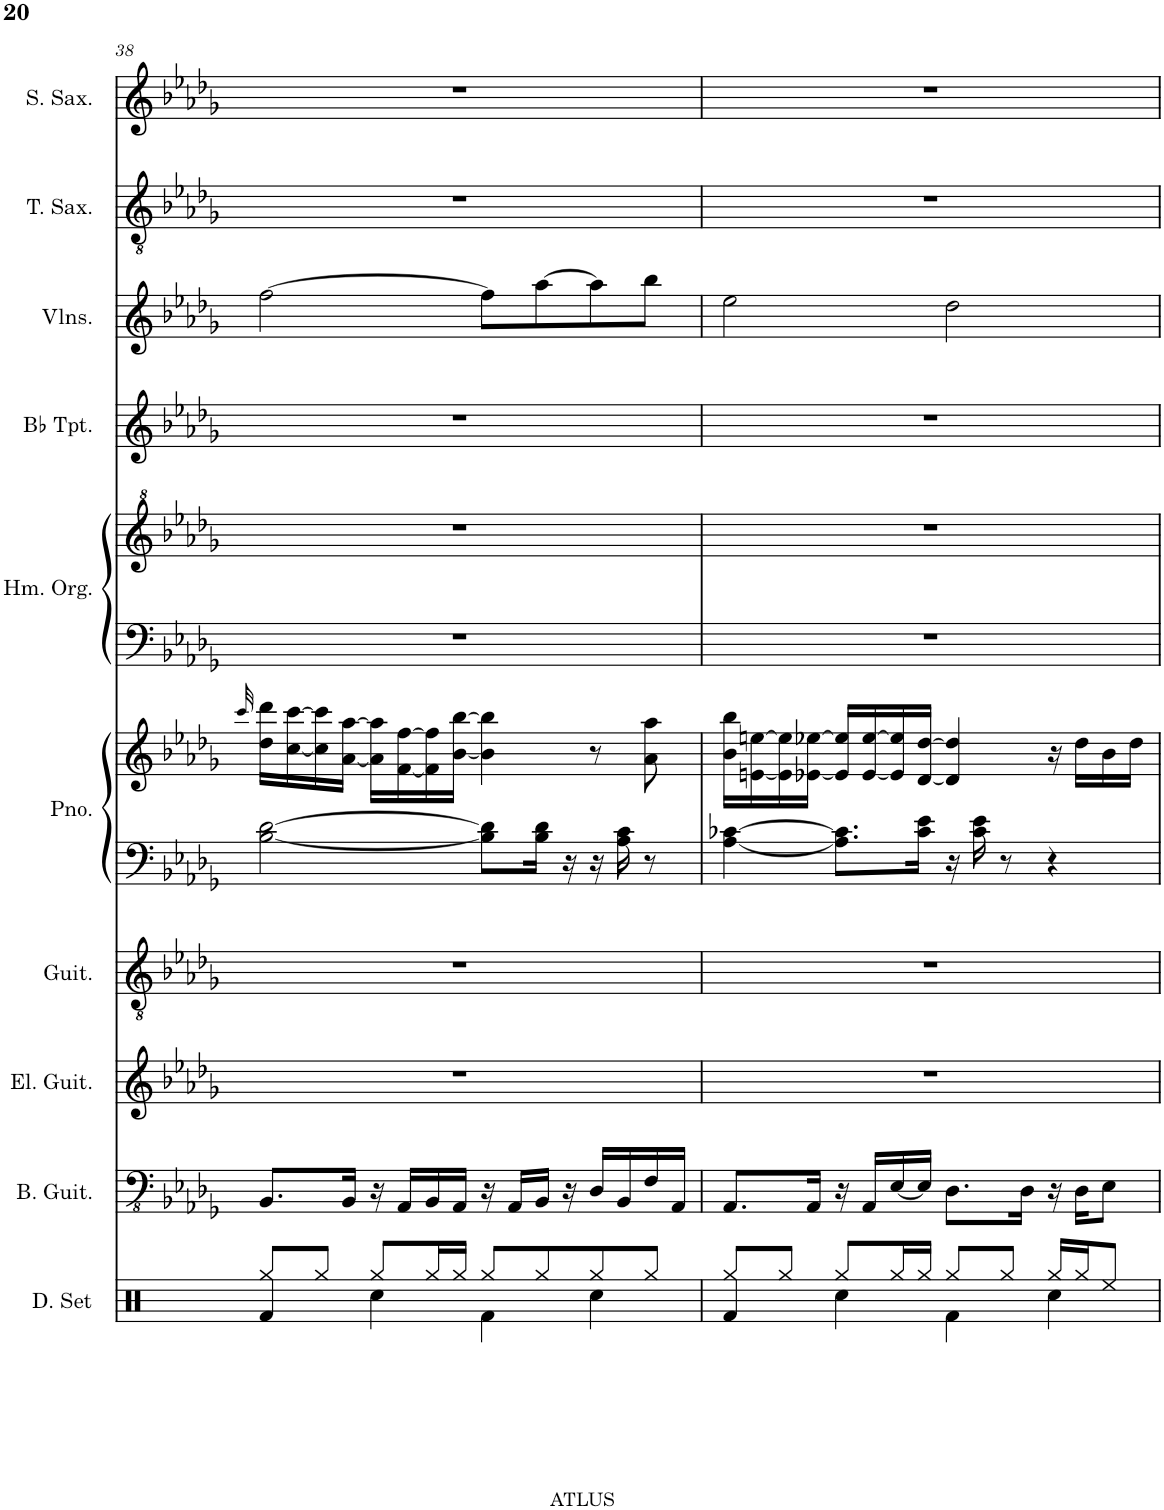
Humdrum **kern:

**kern	**kern	**kern	**kern	**kern	**kern	**kern	**kern	**kern	**kern	**kern	**kern
*part10	*part9	*part8	*part7	*part6	*part6	*part5	*part5	*part4	*part3	*part2	*part1
*staff12	*staff11	*staff10	*staff9	*staff8	*staff7	*staff6	*staff5	*staff4	*staff3	*staff2	*staff1
*I"Drumset	*I"Bass Guitar	*I"Electric Guitar	*I"Acoustic Guitar	*I"Piano	*	*I"Hammond Organ	*	*I"Bb Trumpet	*I"Violins	*I"Tenor Saxophone	*I"Soprano Saxophone
*I'D. Set	*I'B. Guit.	*I'El. Guit.	*I'Guit.	*I'Pno.	*	*I'Hm. Org.	*	*I'Bb Tpt.	*I'Vlns.	*I'T. Sax.	*I'S. Sax.
!!LO:PB:g=z
*clefX	*clefFv4	*clefG2	*clefGv2	*clefF4	*clefG2	*clefF4	*clefG^2	*clefG2	*clefG2	*clefGv2	*clefG2
*	*	*	*	*	*	*	*	*Trd1c2	*	*Trd8c14	*Trd1c2
*k[]	*k[b-e-a-d-g-]	*k[b-e-a-d-g-]	*k[b-e-a-d-g-]	*k[b-e-a-d-g-]	*k[b-e-a-d-g-]	*k[b-e-a-d-g-]	*k[b-e-a-d-g-]	*k[b-e-a-d-g-]	*k[b-e-a-d-g-]	*k[b-e-a-d-g-]	*k[b-e-a-d-g-]
*M4/4	*M4/4	*M4/4	*M4/4	*M4/4	*M4/4	*M4/4	*M4/4	*M4/4	*M4/4	*M4/4	*M4/4
=38	=38	=38	=38	=38	=38	=38	=38	=38	=38	=38	=38
.	.	.	.	.	32qccc/	.	.	.	.	.	.
*^	*	*	*	*	*	*	*	*	*	*	*
4Rf/	8Rgg/L	8.BBB-/L	1r	1r	[2B-\ [2d-\	16dd-\ 16ddd-\LL	1r	1r	1r	[2ff\	1r	1r
.	.	.	.	.	.	[16cc\ [16ccc\	.	.	.	.	.	.
.	8Rgg/J	.	.	.	.	16cc\] 16ccc\]	.	.	.	.	.	.
.	.	16BBB-/Jk	.	.	.	[16a-\ [16aa-\JJ	.	.	.	.	.	.
8Rgg/L	4Rcc\	16r	.	.	.	16a-\] 16aa-\]LL	.	.	.	.	.	.
.	.	16AAA-/LL	.	.	.	[16f\ [16ff\	.	.	.	.	.	.
16Rgg/L	.	16BBB-/	.	.	.	16f\] 16ff\]	.	.	.	.	.	.
16Rgg/JJ	.	16AAA-/JJ	.	.	.	[16b-\ [16bb-\JJ	.	.	.	.	.	.
8Rgg/L	4Rf\	16r	.	.	8B-\] 8d-\]L	4b-\] 4bb-\]	.	.	.	8ff\L]	.	.
.	.	16AAA-/LL	.	.	.	.	.	.	.	.	.	.
8Rgg/	.	16BBB-/JJ	.	.	16B-\ 16d-\Jk	.	.	.	.	[8aa-\	.	.
.	.	16r	.	.	16r	.	.	.	.	.	.	.
8Rgg/	4Rcc\	16DD-/LL	.	.	16r	8r	.	.	.	8aa-\]	.	.
.	.	16BBB-/	.	.	16A-\ 16c\	.	.	.	.	.	.	.
8Rgg/J	.	16FF/	.	.	8r	8a-\ 8aa-\	.	.	.	8bb-\J	.	.
.	.	16AAA-/JJ	.	.	.	.	.	.	.	.	.	.
=39	=39	=39	=39	=39	=39	=39	=39	=39	=39	=39	=39	=39
4Rf/	8Rgg/L	8.AAA-/L	1r	1r	[4A-\ [4c-X\	16b-\ 16bb-\LL	1r	1r	1r	2ee-\	1r	1r
.	.	.	.	.	.	[16en\ [16een\	.	.	.	.	.	.
.	8Rgg/J	.	.	.	.	16e\] 16ee\]	.	.	.	.	.	.
.	.	16AAA-/Jk	.	.	.	[16e-X\ [16ee-X\JJ	.	.	.	.	.	.
8Rgg/L	4Rcc\	16r	.	.	8.A-\] 8.c-\]L	16e-/] 16ee-/]LL	.	.	.	.	.	.
.	.	16AAA-/LL	.	.	.	[16e-/ [16ee-/	.	.	.	.	.	.
16Rgg/L	.	[16EE-/	.	.	.	16e-/] 16ee-/]	.	.	.	.	.	.
16Rgg/JJ	.	16EE-/JJ]	.	.	16c-\ 16e-\Jk	[16d-/ [16dd-/JJ	.	.	.	.	.	.
8Rgg/L	4Rf\	8.DD-\L	.	.	16r	4d-/] 4dd-/]	.	.	.	2dd-\	.	.
.	.	.	.	.	16c-\ 16e-\	.	.	.	.	.	.	.
8Rgg/J	.	.	.	.	8r	.	.	.	.	.	.	.
.	.	16DD-\Jk	.	.	.	.	.	.	.	.	.	.
16Rgg/LL	4Rcc\	16r	.	.	4r	16r	.	.	.	.	.	.
16Rgg/J	.	16DD-\KL	.	.	.	16dd-\LL	.	.	.	.	.	.
8Ree/J	.	8EE-\J	.	.	.	16b-\	.	.	.	.	.	.
.	.	.	.	.	.	16dd-\JJ	.	.	.	.	.	.
*v	*v	*	*	*	*	*	*	*	*	*	*	*
=	=	=	=	=	=	=	=	=	=	=	=
*-	*-	*-	*-	*-	*-	*-	*-	*-	*-	*-	*-
